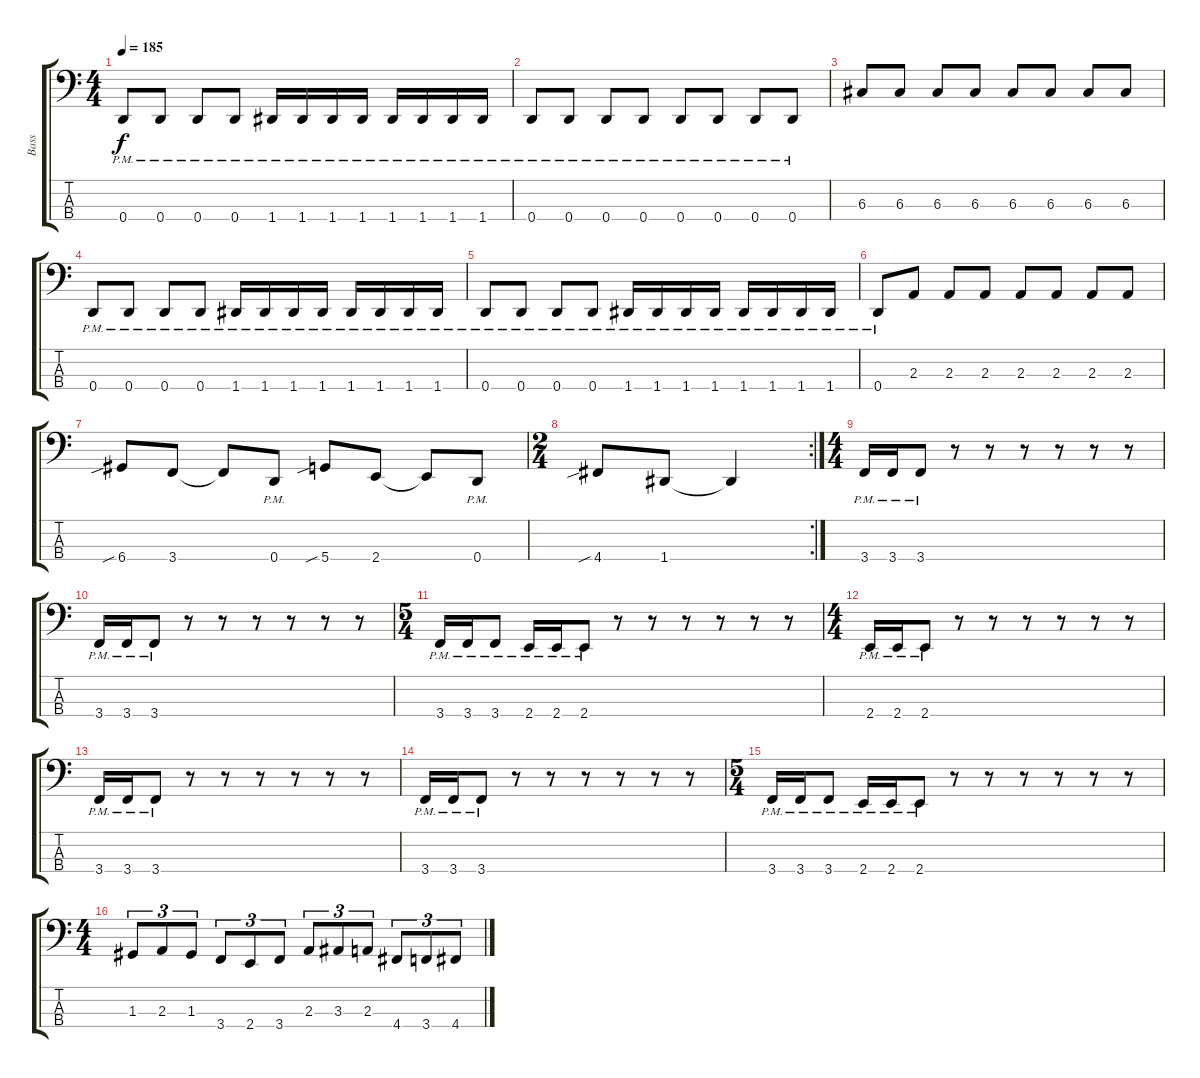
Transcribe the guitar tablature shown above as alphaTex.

\track ("Bass" "Bass") {instrument slapbass2}
\staff {score tabs}
\tuning (F2 C2 G1 D1) {hide}
\ts (4 4)
\tempo 185
\clef f4
\ks c
0.4{pm}.8{dy f} 0.4{pm}.8 0.4{pm}.8 0.4{pm}.8 1.4{pm}.16 1.4{pm}.16 1.4{pm}.16 1.4{pm}.16 1.4{pm}.16 1.4{pm}.16 1.4{pm}.16 1.4{pm}.16 |
0.4{pm}.8 0.4{pm}.8 0.4{pm}.8 0.4{pm}.8 0.4{pm}.8 0.4{pm}.8 0.4{pm}.8 0.4{pm}.8 |
6.3.8 6.3.8 6.3.8 6.3.8 6.3.8 6.3.8 6.3.8 6.3.8 |
0.4{pm}.8 0.4{pm}.8 0.4{pm}.8 0.4{pm}.8 1.4{pm}.16 1.4{pm}.16 1.4{pm}.16 1.4{pm}.16 1.4{pm}.16 1.4{pm}.16 1.4{pm}.16 1.4{pm}.16 |
0.4{pm}.8 0.4{pm}.8 0.4{pm}.8 0.4{pm}.8 1.4{pm}.16 1.4{pm}.16 1.4{pm}.16 1.4{pm}.16 1.4{pm}.16 1.4{pm}.16 1.4{pm}.16 1.4{pm}.16 |
0.4{pm}.8 2.3.8 2.3.8 2.3.8 2.3.8 2.3.8 2.3.8 2.3.8 |
6.4{sib}.8 3.4.8 3.4{t}.8 0.4{pm}.8 5.4{sib}.8 2.4.8 2.4{t}.8 0.4{pm}.8 |
\rc 2
\ts (2 4)
4.4{sib}.8 1.4.8 1.4{t}.4 |
\ts (4 4)
3.4{pm}.16 3.4{pm}.16 3.4{pm}.8 r.8 r.8 r.8 r.8 r.8 r.8 |
3.4{pm}.16 3.4{pm}.16 3.4{pm}.8 r.8 r.8 r.8 r.8 r.8 r.8 |
\ts (5 4)
3.4{pm}.16 3.4{pm}.16 3.4{pm}.8 2.4{pm}.16 2.4{pm}.16 2.4{pm}.8 r.8 r.8 r.8 r.8 r.8 r.8 |
\ts (4 4)
2.4{pm}.16 2.4{pm}.16 2.4{pm}.8 r.8 r.8 r.8 r.8 r.8 r.8 |
3.4{pm}.16 3.4{pm}.16 3.4{pm}.8 r.8 r.8 r.8 r.8 r.8 r.8 |
3.4{pm}.16 3.4{pm}.16 3.4{pm}.8 r.8 r.8 r.8 r.8 r.8 r.8 |
\ts (5 4)
3.4{pm}.16 3.4{pm}.16 3.4{pm}.8 2.4{pm}.16 2.4{pm}.16 2.4{pm}.8 r.8 r.8 r.8 r.8 r.8 r.8 |
\ts (4 4)
1.3.8{tu (3 2)} 2.3.8{tu (3 2)} 1.3.8{tu (3 2)} 3.4.8{tu (3 2)} 2.4.8{tu (3 2)} 3.4.8{tu (3 2)} 2.3.8{tu (3 2)} 3.3.8{tu (3 2)} 2.3.8{tu (3 2)} 4.4.8{tu (3 2)} 3.4.8{tu (3 2)} 4.4.8{tu (3 2)}
